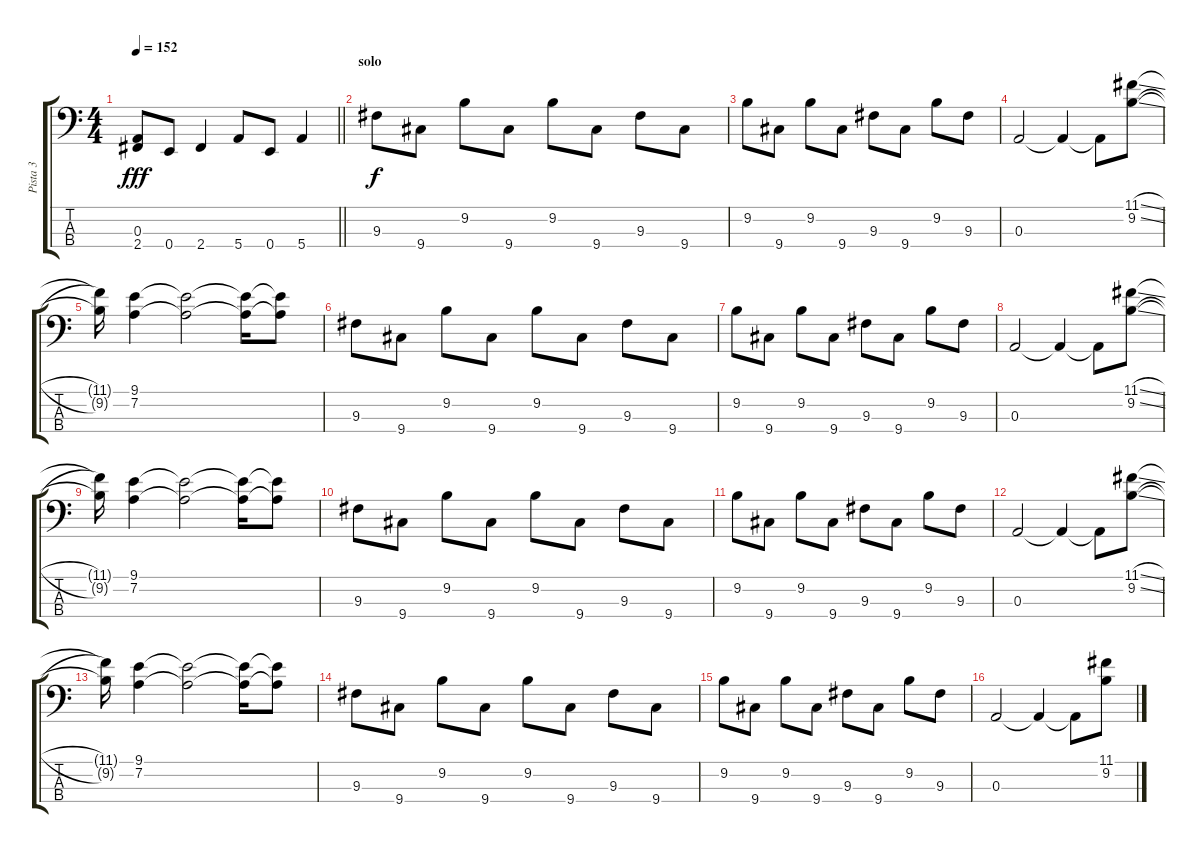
\track ("Pista 3" "Pista 3") {instrument electricbassfinger}
\staff {score tabs}
\tuning (G2 D2 A1 E1) {hide}
\ts (4 4)
\tempo 152
\clef f4
\barLineRight lightlight
\ks c
(0.3{t} 2.4).8{dy fff} 0.4.8 2.4.4 5.4.8 0.4.8 5.4.4 |
\section ("" "solo")
9.3.8{dy f} 9.4.8 9.2.8 9.4.8 9.2.8 9.4.8 9.3.8 9.4.8 |
9.2.8 9.4.8 9.2.8 9.4.8 9.3.8 9.4.8 9.2.8 9.3.8 |
0.3.2 0.3{t}.4 0.3{t}.8 (11.1{sl} 9.2{sl}).8 |
(11.1{t} 9.2{t}).16 (9.1 7.2).4 (9.1{t} 7.2{t}).2 (9.1{t} 7.2{t}).16 (9.1{t} 7.2{t}).8 |
9.3.8 9.4.8 9.2.8 9.4.8 9.2.8 9.4.8 9.3.8 9.4.8 |
9.2.8 9.4.8 9.2.8 9.4.8 9.3.8 9.4.8 9.2.8 9.3.8 |
0.3.2 0.3{t}.4 0.3{t}.8 (11.1{sl} 9.2{sl}).8 |
(11.1{t} 9.2{t}).16 (9.1 7.2).4 (9.1{t} 7.2{t}).2 (9.1{t} 7.2{t}).16 (9.1{t} 7.2{t}).8 |
9.3.8 9.4.8 9.2.8 9.4.8 9.2.8 9.4.8 9.3.8 9.4.8 |
9.2.8 9.4.8 9.2.8 9.4.8 9.3.8 9.4.8 9.2.8 9.3.8 |
0.3.2 0.3{t}.4 0.3{t}.8 (11.1{sl} 9.2{sl}).8 |
(11.1{t} 9.2{t}).16 (9.1 7.2).4 (9.1{t} 7.2{t}).2 (9.1{t} 7.2{t}).16 (9.1{t} 7.2{t}).8 |
9.3.8 9.4.8 9.2.8 9.4.8 9.2.8 9.4.8 9.3.8 9.4.8 |
9.2.8 9.4.8 9.2.8 9.4.8 9.3.8 9.4.8 9.2.8 9.3.8 |
0.3.2 0.3{t}.4 0.3{t}.8 (11.1{sl} 9.2{sl}).8
